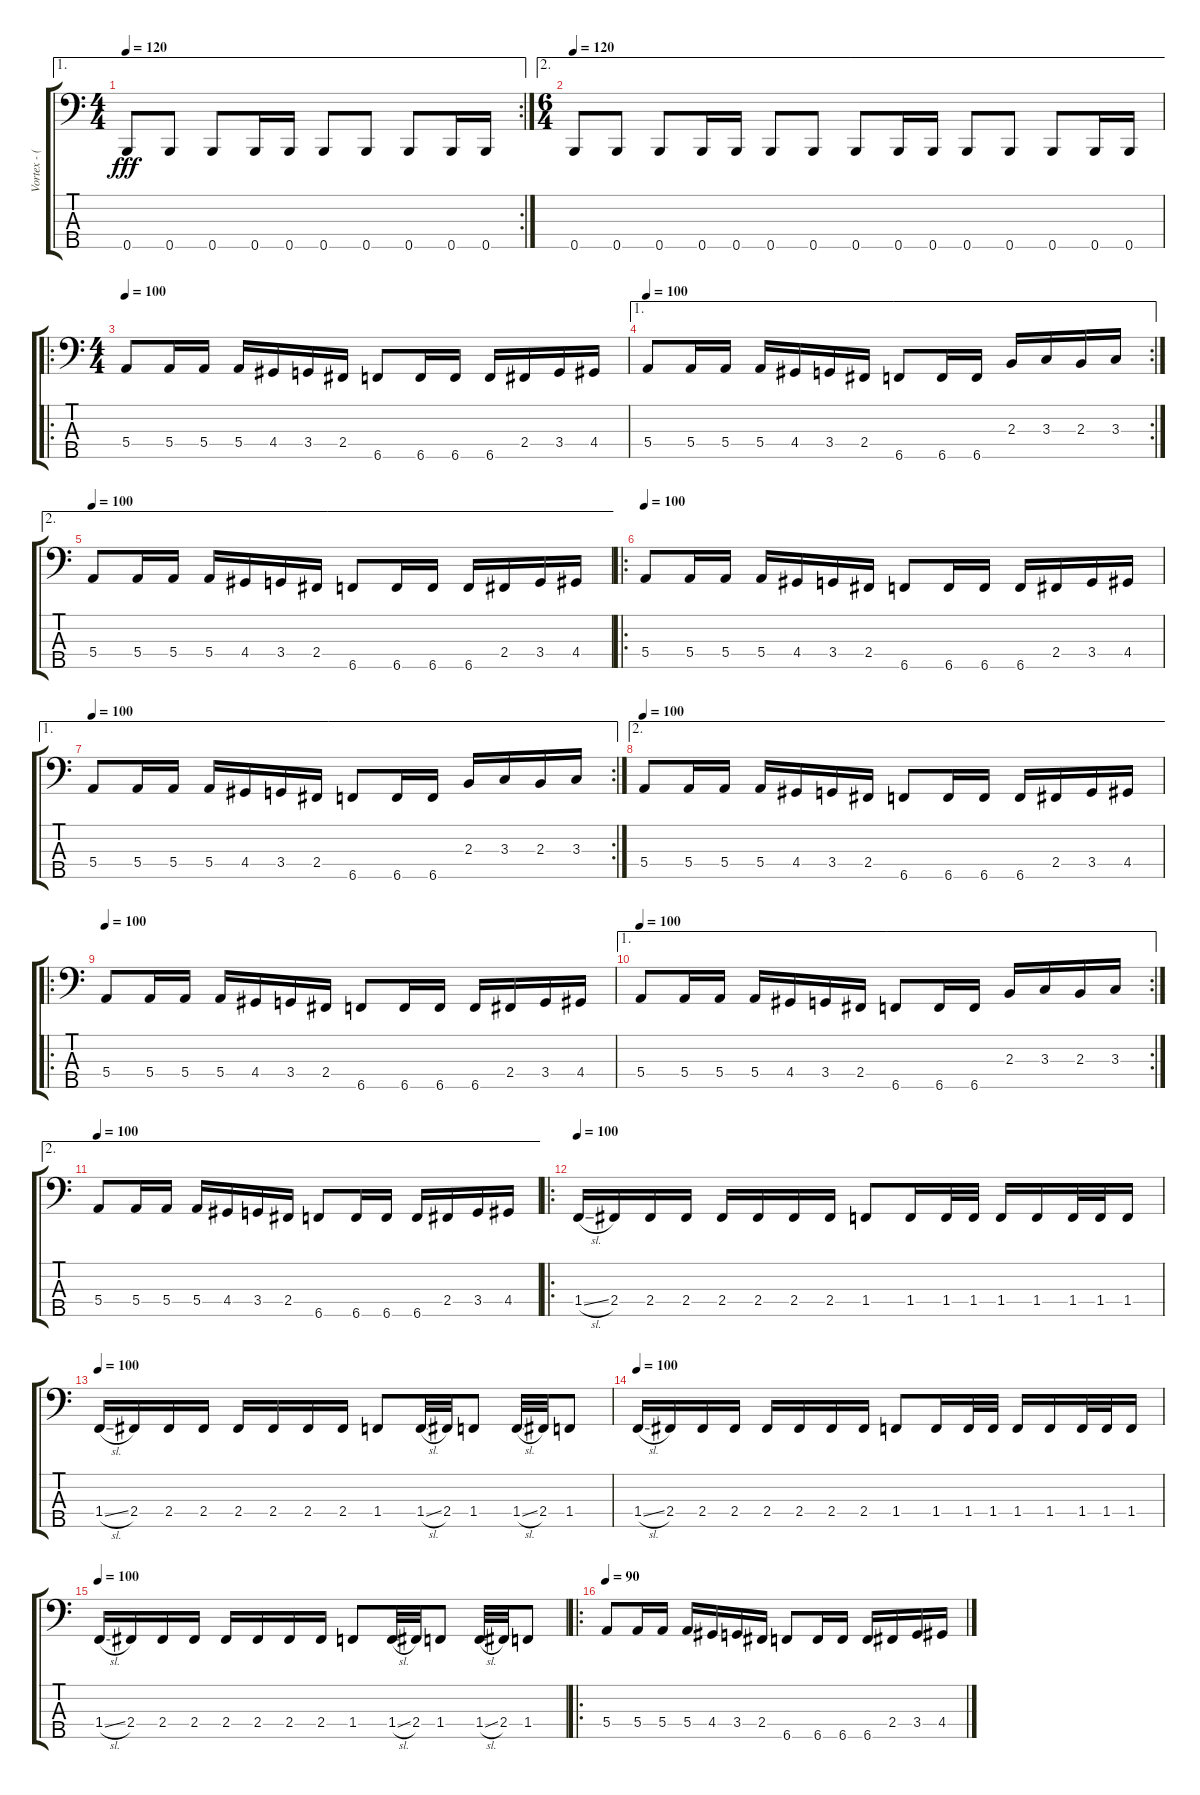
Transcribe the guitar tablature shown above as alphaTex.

\track ("Vortex - (Bass And Clean Vocals)" "Vortex - (") {instrument electricbassfinger}
\staff {score tabs}
\tuning (G2 D2 A1 E1 B0) {hide}
\ae 1
\rc 2
\ts (4 4)
\tempo 120
\clef f4
\ks c
0.5.8{dy fff} 0.5.8 0.5.8 0.5.16 0.5.16 0.5.8 0.5.8 0.5.8 0.5.16 0.5.16 |
\ae 2
\ts (6 4)
\tempo 120
0.5.8 0.5.8 0.5.8 0.5.16 0.5.16 0.5.8 0.5.8 0.5.8 0.5.16 0.5.16 0.5.8 0.5.8 0.5.8 0.5.16 0.5.16 |
\ro
\ts (4 4)
\tempo 100
5.4.8 5.4.16 5.4.16 5.4.16 4.4.16 3.4.16 2.4.16 6.5.8 6.5.16 6.5.16 6.5.16 2.4.16 3.4.16 4.4.16 |
\ae 1
\rc 2
\tempo 100
5.4.8 5.4.16 5.4.16 5.4.16 4.4.16 3.4.16 2.4.16 6.5.8 6.5.16 6.5.16 2.3.16 3.3.16 2.3.16 3.3.16 |
\ae 2
\tempo 100
5.4.8 5.4.16 5.4.16 5.4.16 4.4.16 3.4.16 2.4.16 6.5.8 6.5.16 6.5.16 6.5.16 2.4.16 3.4.16 4.4.16 |
\ro
\tempo 100
5.4.8 5.4.16 5.4.16 5.4.16 4.4.16 3.4.16 2.4.16 6.5.8 6.5.16 6.5.16 6.5.16 2.4.16 3.4.16 4.4.16 |
\ae 1
\rc 2
\tempo 100
5.4.8 5.4.16 5.4.16 5.4.16 4.4.16 3.4.16 2.4.16 6.5.8 6.5.16 6.5.16 2.3.16 3.3.16 2.3.16 3.3.16 |
\ae 2
\tempo 100
5.4.8 5.4.16 5.4.16 5.4.16 4.4.16 3.4.16 2.4.16 6.5.8 6.5.16 6.5.16 6.5.16 2.4.16 3.4.16 4.4.16 |
\ro
\tempo 100
5.4.8 5.4.16 5.4.16 5.4.16 4.4.16 3.4.16 2.4.16 6.5.8 6.5.16 6.5.16 6.5.16 2.4.16 3.4.16 4.4.16 |
\ae 1
\rc 2
\tempo 100
5.4.8 5.4.16 5.4.16 5.4.16 4.4.16 3.4.16 2.4.16 6.5.8 6.5.16 6.5.16 2.3.16 3.3.16 2.3.16 3.3.16 |
\ae 2
\tempo 100
5.4.8 5.4.16 5.4.16 5.4.16 4.4.16 3.4.16 2.4.16 6.5.8 6.5.16 6.5.16 6.5.16 2.4.16 3.4.16 4.4.16 |
\ro
\tempo 100
1.4{sl}.16 2.4.16 2.4.16 2.4.16 2.4.16 2.4.16 2.4.16 2.4.16 1.4.8 1.4.16 1.4.32 1.4.32 1.4.16 1.4.16 1.4.32 1.4.32 1.4.16 |
\tempo 100
1.4{sl}.16 2.4.16 2.4.16 2.4.16 2.4.16 2.4.16 2.4.16 2.4.16 1.4.8 1.4{sl}.32 2.4.32 1.4.8 1.4{sl}.32 2.4.32 1.4.8 |
\tempo 100
1.4{sl}.16 2.4.16 2.4.16 2.4.16 2.4.16 2.4.16 2.4.16 2.4.16 1.4.8 1.4.16 1.4.32 1.4.32 1.4.16 1.4.16 1.4.32 1.4.32 1.4.16 |
\tempo 100
1.4{sl}.16 2.4.16 2.4.16 2.4.16 2.4.16 2.4.16 2.4.16 2.4.16 1.4.8 1.4{sl}.32 2.4.32 1.4.8 1.4{sl}.32 2.4.32 1.4.8 |
\ro
\tempo 100
\tempo 90
5.4.8 5.4.16 5.4.16 5.4.16 4.4.16 3.4.16 2.4.16 6.5.8 6.5.16 6.5.16 6.5.16 2.4.16 3.4.16 4.4.16
